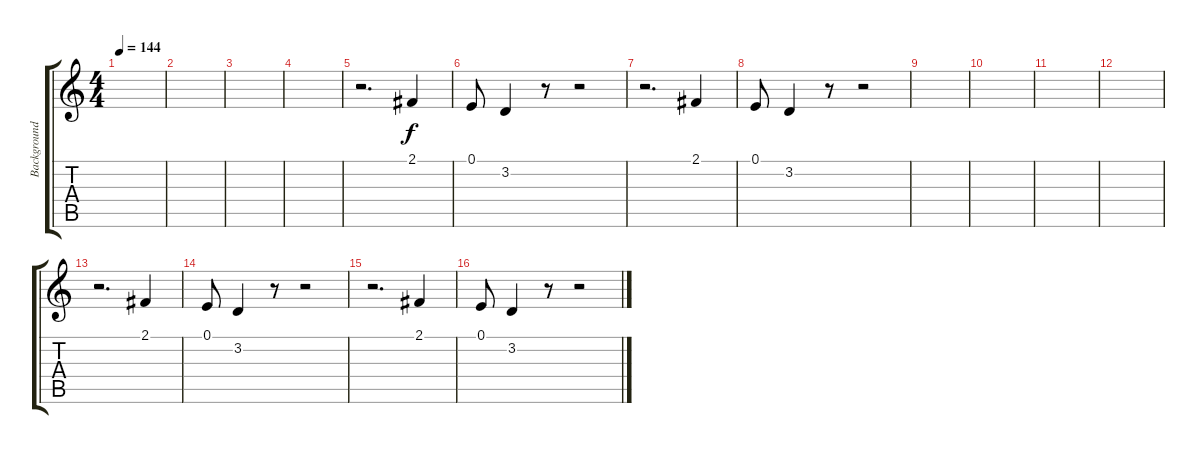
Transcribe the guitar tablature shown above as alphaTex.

\track ("Background Vocals" "Background") {instrument voiceoohs}
\staff {score tabs}
\tuning (E4 B3 G3 D3 A2 E2) {hide}
\ts (4 4)
\tempo 144
\clef g2
\ks c
|
|
|
|
r.2{d volume 13} 2.1.4 |
0.1.8 3.2.4 r.8 r.2 |
r.2{d} 2.1.4 |
0.1.8 3.2.4 r.8 r.2 |
|
|
|
|
r.2{d} 2.1.4 |
0.1.8 3.2.4 r.8 r.2 |
r.2{d} 2.1.4 |
0.1.8 3.2.4 r.8 r.2
